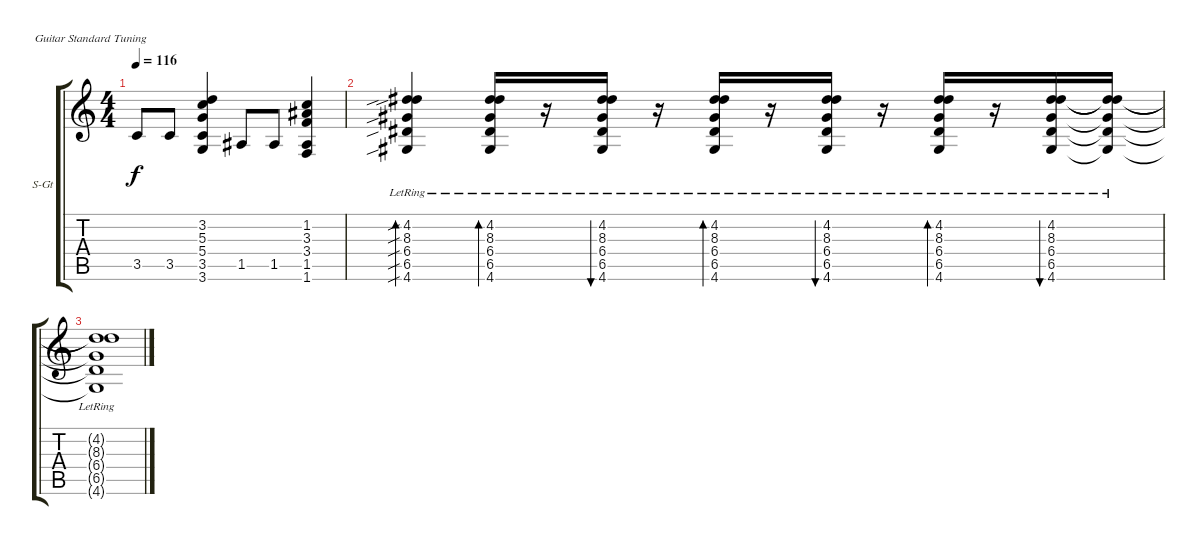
\defaultSystemsLayout 4
\bracketExtendMode groupsimilarinstruments
\firstSystemTrackNameOrientation horizontal
\otherSystemsTrackNameOrientation horizontal
\track ("Steel Guitar" "S-Gt") {instrument acousticguitarsteel}
\staff {score tabs}
\tuning (E4 B3 G3 D3 A2 E2)
\ts (4 4)
\tempo 116
\clef g2
\ks c
3.5.8{dy f} 3.5.8 (5.3 5.4 3.5 3.2 3.6).4 1.5.8 1.5.8 (3.3 3.4 1.5 1.6 1.2).4 |
(6.5{sib lr} 4.6{sib lr} 6.4{sib lr} 8.3{sib lr} 4.2{sib lr}).4{bd 51} (6.5{lr} 4.6{lr} 6.4{lr} 8.3{lr} 4.2{lr}).16{bd 51} r.16 (6.5{lr} 4.6{lr} 6.4{lr} 8.3{lr} 4.2{lr}).16{bu 51} r.16 (6.5{lr} 4.6{lr} 6.4{lr} 8.3{lr} 4.2{lr}).16{bd 51} r.16 (6.5{lr} 4.6{lr} 6.4{lr} 8.3{lr} 4.2{lr}).16{bu 51} r.16 (6.5{lr} 4.6{lr} 6.4{lr} 8.3{lr} 4.2{lr}).16{bd 51} r.16 (6.5{lr} 4.6{lr} 6.4{lr} 8.3{lr} 4.2{lr}).16{bu 51} (4.2{lr t} 8.3{lr t} 6.4{lr t} 6.5{lr t} 4.6{lr t}).16 |
(4.2{lr t} 8.3{lr t} 6.4{lr t} 6.5{lr t} 4.6{lr t}).1
